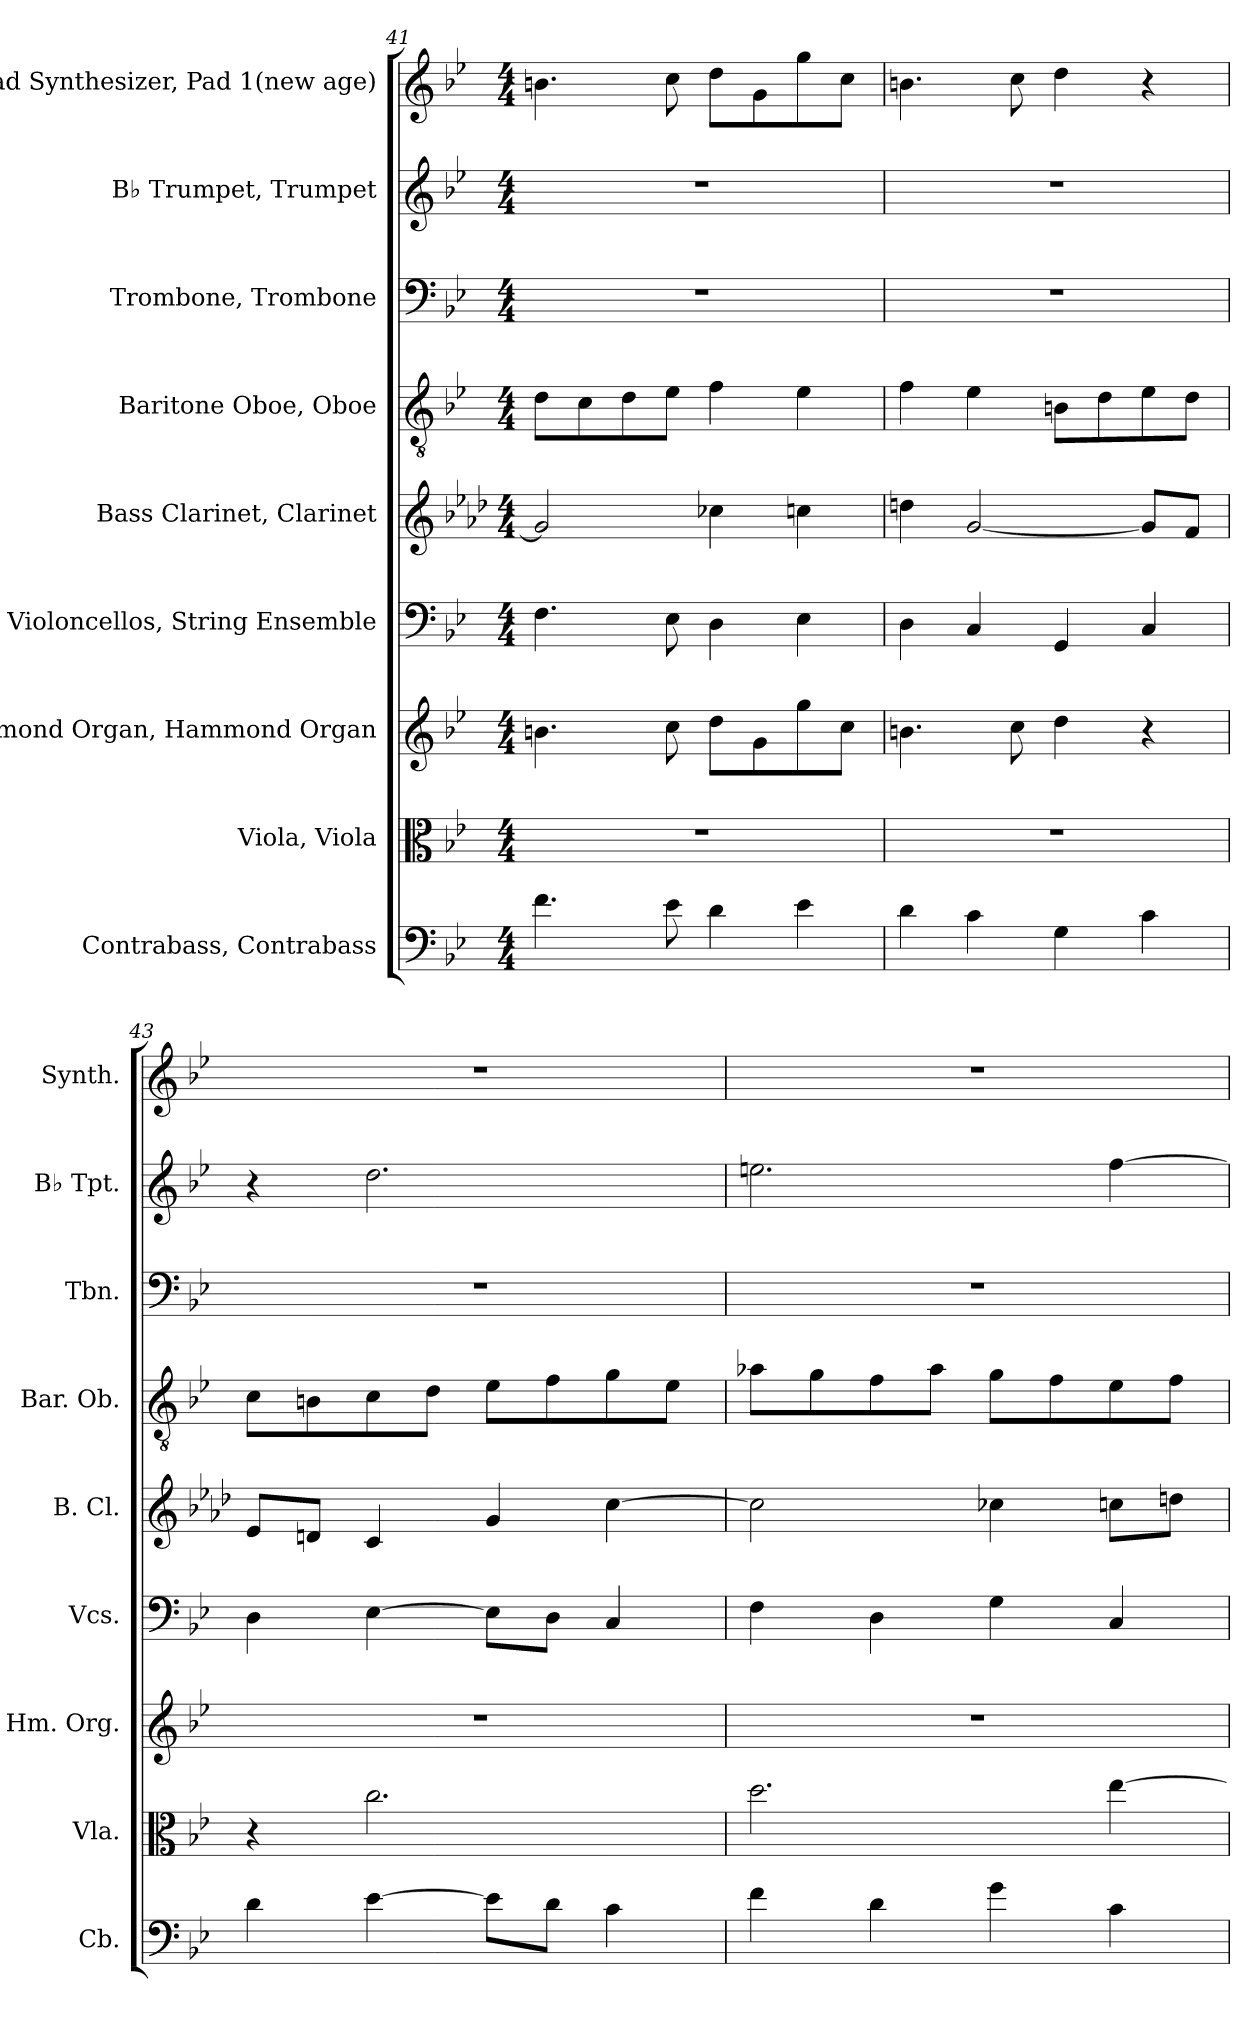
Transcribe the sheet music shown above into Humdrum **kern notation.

**kern	**kern	**kern	**kern	**kern	**kern	**kern	**kern	**kern
*part9	*part8	*part7	*part6	*part5	*part4	*part3	*part2	*part1
*staff9	*staff8	*staff7	*staff6	*staff5	*staff4	*staff3	*staff2	*staff1
*I"Contrabass, Contrabass	*I"Viola, Viola	*I"Hammond Organ, Hammond Organ	*I"Violoncellos, String Ensemble	*I"Bass Clarinet, Clarinet	*I"Baritone Oboe, Oboe	*I"Trombone, Trombone	*I"B♭ Trumpet, Trumpet	*I"Pad Synthesizer, Pad 1(new age)
*I'Cb.	*I'Vla.	*I'Hm. Org.	*I'Vcs.	*I'B. Cl.	*I'Bar. Ob.	*I'Tbn.	*I'B♭ Tpt.	*I'Synth.
*clefF4	*clefC3	*clefG2	*clefF4	*clefG2	*clefGv2	*clefF4	*clefG2	*clefG2
*ITrd7c12	*	*	*	*ITrd8c14	*	*	*ITrd1c2	*
*k[b-e-]	*k[b-e-]	*k[b-e-]	*k[b-e-]	*k[b-e-a-d-]	*k[b-e-]	*k[b-e-]	*k[b-e-a-d-]	*k[b-e-]
*M4/4	*M4/4	*M4/4	*M4/4	*M4/4	*M4/4	*M4/4	*M4/4	*M4/4
=41	=41	=41	=41	=41	=41	=41	=41	=41
4.F\	1r	4.bn\	4.F\	2G/]	8d\L	1r	1r	4.bn\
.	.	.	.	.	8c\	.	.	.
.	.	.	.	.	8d\	.	.	.
8E-\	.	8cc\	8E-\	.	8e-\J	.	.	8cc\
4D\	.	8dd\L	4D\	4c-X\	4f\	.	.	8dd\L
.	.	8g\	.	.	.	.	.	8g\
4E-\	.	8gg\	4E-\	4cn\	4e-\	.	.	8gg\
.	.	8cc\J	.	.	.	.	.	8cc\J
=42	=42	=42	=42	=42	=42	=42	=42	=42
4D\	1r	4.bn\	4D\	4dn\	4f\	1r	1r	4.bn\
4C\	.	.	4C/	[2G/	4e-\	.	.	.
.	.	8cc\	.	.	.	.	.	8cc\
4GG\	.	4dd\	4GG/	.	8Bn\L	.	.	4dd\
.	.	.	.	.	8d\	.	.	.
4C\	.	4r	4C/	8G/L]	8e-\	.	.	4r
.	.	.	.	8F/J	8d\J	.	.	.
!!LO:PB:g=z
=43	=43	=43	=43	=43	=43	=43	=43	=43
4D\	4r	1r	4D\	8E-/L	8c\L	1r	4r	1r
.	.	.	.	8Dn/J	8Bn\	.	.	.
[4E-\	2.cc\	.	[4E-\	4C/	8c\	.	2.cc\	.
.	.	.	.	.	8d\J	.	.	.
8E-\L]	.	.	8E-\L]	4G/	8e-\L	.	.	.
8D\J	.	.	8D\J	.	8f\	.	.	.
4C\	.	.	4C/	[4c\	8g\	.	.	.
.	.	.	.	.	8e-\J	.	.	.
=44	=44	=44	=44	=44	=44	=44	=44	=44
4F\	2.dd\	1r	4F\	2c\]	8a-X\L	1r	2.ddn\	1r
.	.	.	.	.	8g\	.	.	.
4D\	.	.	4D\	.	8f\	.	.	.
.	.	.	.	.	8a-\J	.	.	.
4G\	.	.	4G\	4c-X\	8g\L	.	.	.
.	.	.	.	.	8f\	.	.	.
4C\	[4ee-\	.	4C/	8cn\L	8e-\	.	[4ee-\	.
.	.	.	.	8dn\J	8f\J	.	.	.
=	=	=	=	=	=	=	=	=
*-	*-	*-	*-	*-	*-	*-	*-	*-
